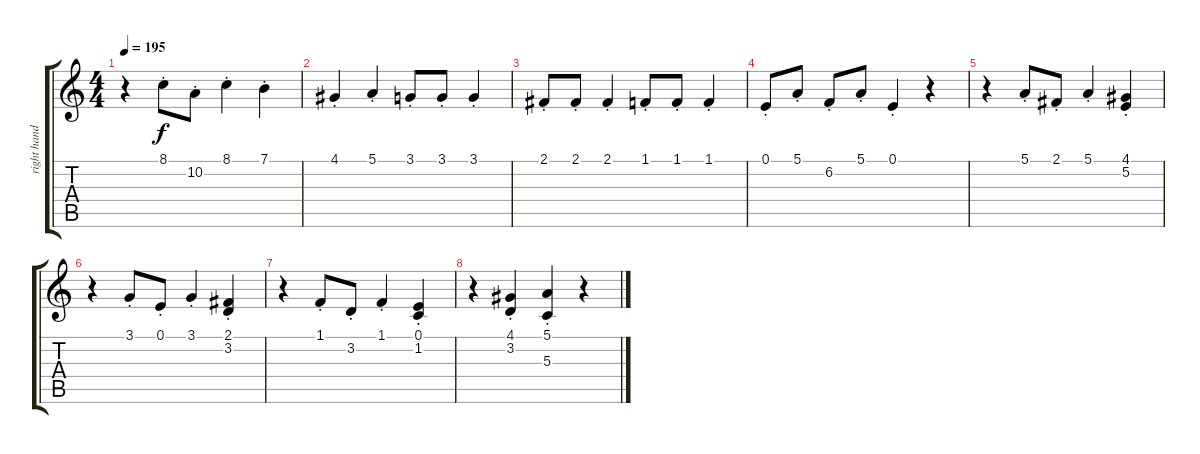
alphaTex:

\track ("right hand" "right hand") {instrument acousticgrandpiano}
\staff {score tabs}
\tuning (E4 B3 G3 D3 A2 E2) {hide}
\ts (4 4)
\tempo 195
\clef g2
\ks c
r.4{dy f} 8.1{st}.8 10.2{st}.8 8.1{st}.4 7.1{st}.4 |
4.1{st}.4 5.1{st}.4 3.1{st}.8 3.1{st}.8 3.1{st}.4 |
2.1{st}.8 2.1{st}.8 2.1{st}.4 1.1{st}.8 1.1{st}.8 1.1{st}.4 |
0.1{st}.8 5.1{st}.8 6.2{st}.8 5.1{st}.8 0.1{st}.4 r.4 |
r.4 5.1{st}.8 2.1{st}.8 5.1{st}.4 (4.1{st} 5.2{st}).4 |
r.4 3.1{st}.8 0.1{st}.8 3.1{st}.4 (2.1{st} 3.2{st}).4 |
r.4 1.1{st}.8 3.2{st}.8 1.1{st}.4 (0.1{st} 1.2{st}).4 |
r.4 (4.1{st} 3.2{st}).4 (5.1{st} 5.3{st}).4 r.4
